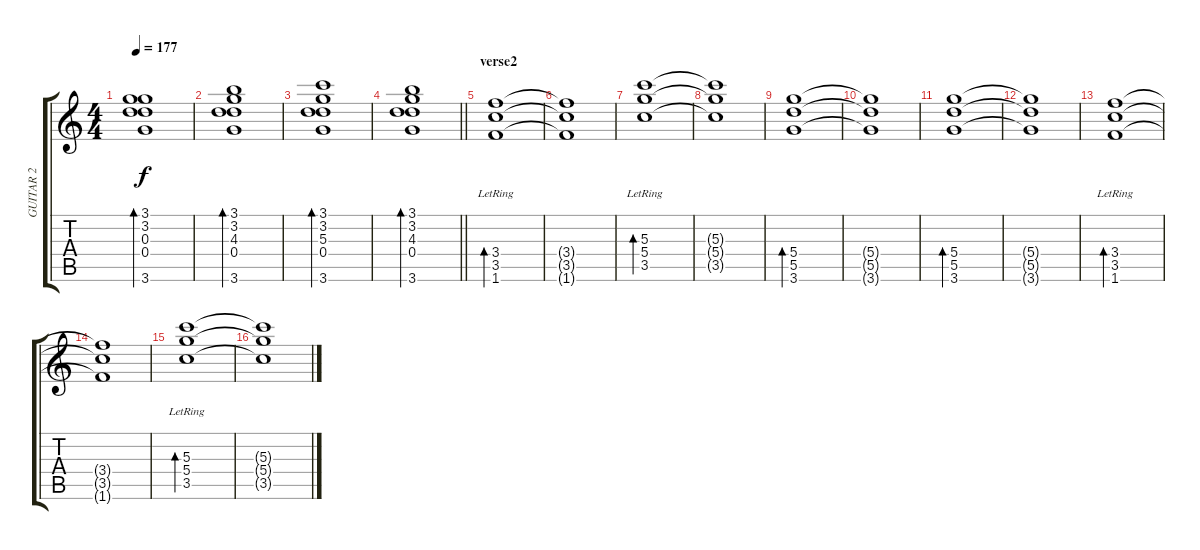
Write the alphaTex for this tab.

\track ("GUITAR 2" "GUITAR 2") {instrument distortionguitar}
\staff {score tabs}
\tuning (E4 B3 G4 D4 A3 E3) {hide}
\ts (4 4)
\tempo 177
\clef g2
\ks c
(3.1 3.2 0.3 0.4 3.6).1{bd 480 dy f} |
(3.1 3.2 4.3 0.4 3.6).1{bd 480} |
(3.1 3.2 5.3 0.4 3.6).1{bd 480} |
\barLineRight lightlight
(3.1 3.2 4.3 0.4 3.6).1{bd 480} |
\section ("" "verse2")
(3.4{lr} 3.5 1.6).1{bd 480} |
(3.4{t} 3.5{t} 1.6{t}).1 |
(5.3 5.4{lr} 3.5).1{bd 480} |
(5.3{t} 5.4{t} 3.5{t}).1 |
(5.4 5.5 3.6).1{bd 480} |
(5.4{t} 5.5{t} 3.6{t}).1 |
(5.4 5.5 3.6).1{bd 480} |
(5.4{t} 5.5{t} 3.6{t}).1 |
(3.4{lr} 3.5 1.6).1{bd 480} |
(3.4{t} 3.5{t} 1.6{t}).1 |
(5.3 5.4{lr} 3.5).1{bd 480} |
(5.3{t} 5.4{t} 3.5{t}).1
